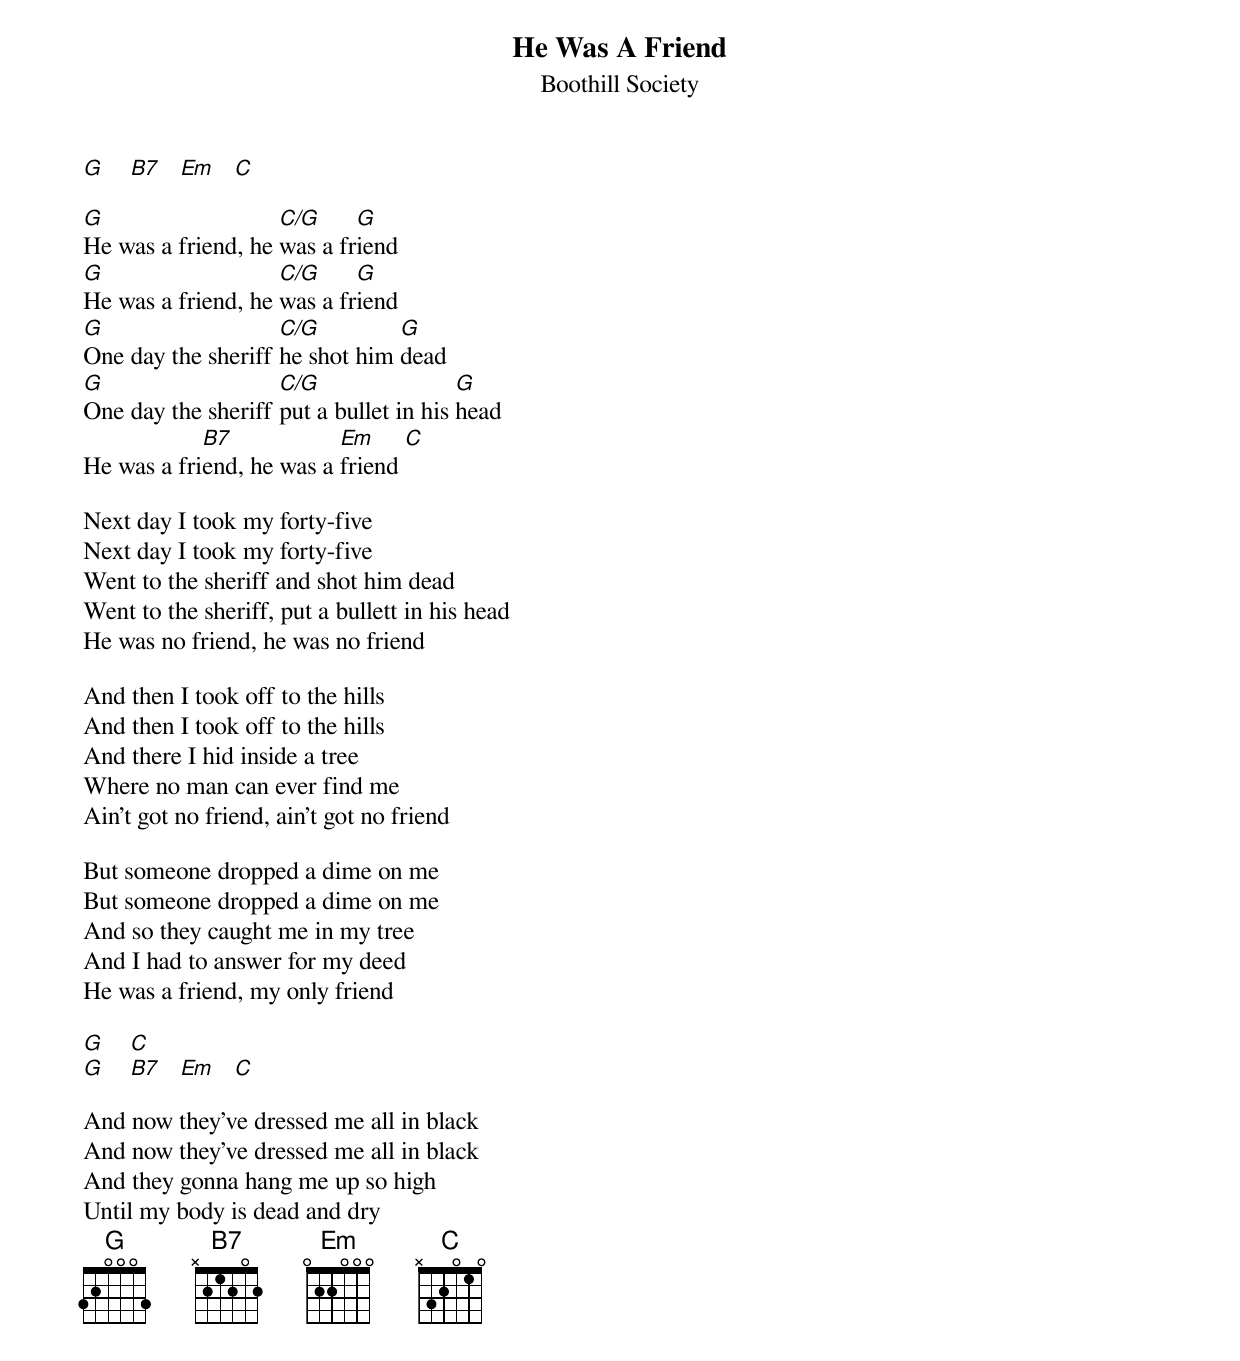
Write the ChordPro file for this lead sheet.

{t:He Was A Friend}
{st:Boothill Society}
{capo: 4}

[G]    [B7]   [Em]   [C]

[G]He was a friend, he [C/G]was a fr[G]iend
[G]He was a friend, he [C/G]was a fr[G]iend
[G]One day the sheriff [C/G]he shot him [G]dead
[G]One day the sheriff [C/G]put a bullet in his [G]head
He was a fri[B7]end, he was a [Em]friend [C]

Next day I took my forty-five
Next day I took my forty-five
Went to the sheriff and shot him dead
Went to the sheriff, put a bullett in his head
He was no friend, he was no friend

And then I took off to the hills
And then I took off to the hills
And there I hid inside a tree
Where no man can ever find me
Ain't got no friend, ain't got no friend

But someone dropped a dime on me
But someone dropped a dime on me
And so they caught me in my tree
And I had to answer for my deed
He was a friend, my only friend

[G]    [C]
[G]    [B7]   [Em]   [C]

And now they've dressed me all in black
And now they've dressed me all in black
And they gonna hang me up so high
Until my body is dead and dry
